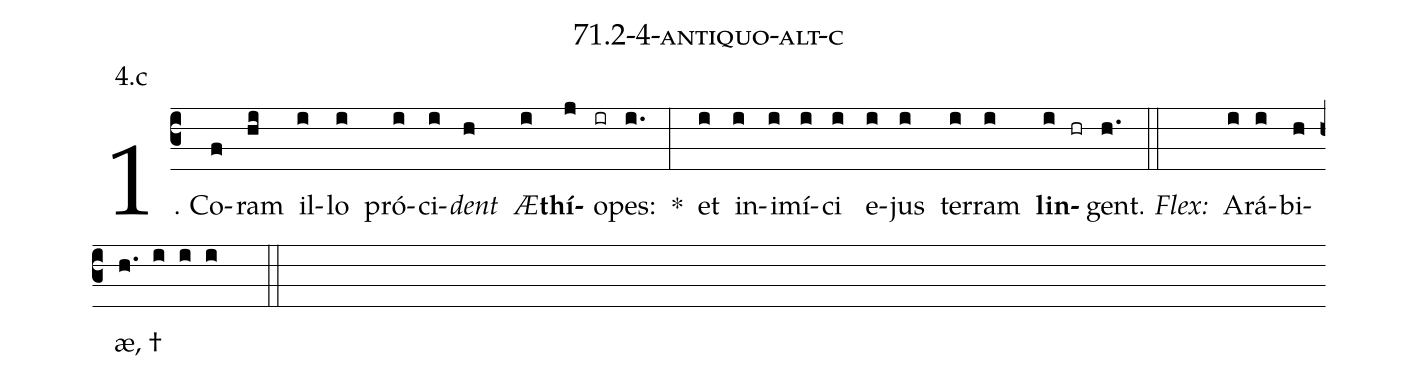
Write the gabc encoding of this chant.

name: 71.2-4-antiquo-alt-c;
annotation: 4.c;
%%
(c3)1. Co(f)ram(hi) il(i)lo(i) pró(i)ci(i)<i>dent</i>(h) <i>Æ</i>(i)<b>thí</b>(j)o(ir)pes:(i.) *(:) et(i) in(i)i(i)mí(i)ci(i) e(i)jus(i) ter(i)ram(i) <b>lin</b>(i hr)gent.(h.) (::)
<i>Flex:</i>()  A(i)rá(i)bi(h)æ, †(h. i i i  ::)

%E(i) u(i) o(i) u(i) a(i) e.(h.) (::)
